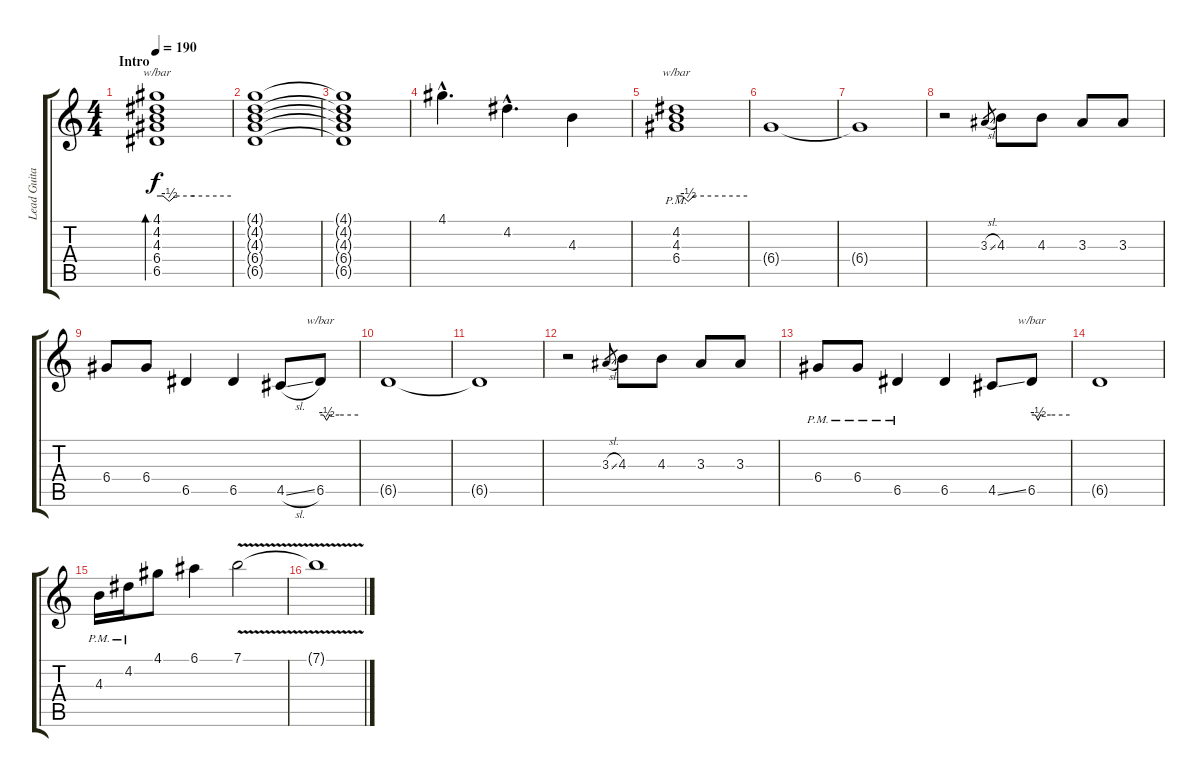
\track ("Lead Guitar" "Lead Guita") {instrument distortionguitar}
\staff {score tabs}
\tuning (E4 B3 G3 D3 A2 E2) {hide}
\ts (4 4)
\section ("" "Intro")
\tempo 190
\clef g2
\ks c
(4.1 4.2 4.3 6.4 6.5).1{tbe (custom default 0 0 5 0 10 -2 15 0 30 0 60 0) bd 240 dy f instrument distortionguitar} |
(4.1{t} 4.2{t} 4.3{t} 6.4{t} 6.5{t}).1 |
(4.1{t} 4.2{t} 4.3{t} 6.4{t} 6.5{t}).1 |
4.1{hac}.4{d} 4.2{hac}.4{d} 4.3.4 |
(4.2{pm} 4.3{pm} 6.4).1{tbe (custom default 0 0 5 0 10 -2 15 0 60 0)} |
6.4{t}.1 |
6.4{t}.1 |
r.2 3.3{sl}.8{gr} 4.3.8 4.3.8 3.3.8 3.3.8 |
6.4.8 6.4.8 6.5.4 6.5.4 4.5{sl}.8 6.5.8{tbe (custom default 0 0 5 0 10 -2 15 0 30 0 60 0)} |
6.5{t}.1 |
6.5{t}.1 |
r.2 3.3{sl}.8{gr} 4.3.8 4.3.8 3.3.8 3.3.8 |
6.4{pm}.8 6.4{pm}.8 6.5{pm}.4 6.5.4 4.5{ss}.8 6.5.8{tbe (custom default 0 0 6 0 10 -2 14 0 30 0 60 0)} |
6.5{t}.1 |
4.3{pm}.16 4.2{pm}.16 4.1.8 6.1.4 7.1{v}.2 |
7.1{t}.1
